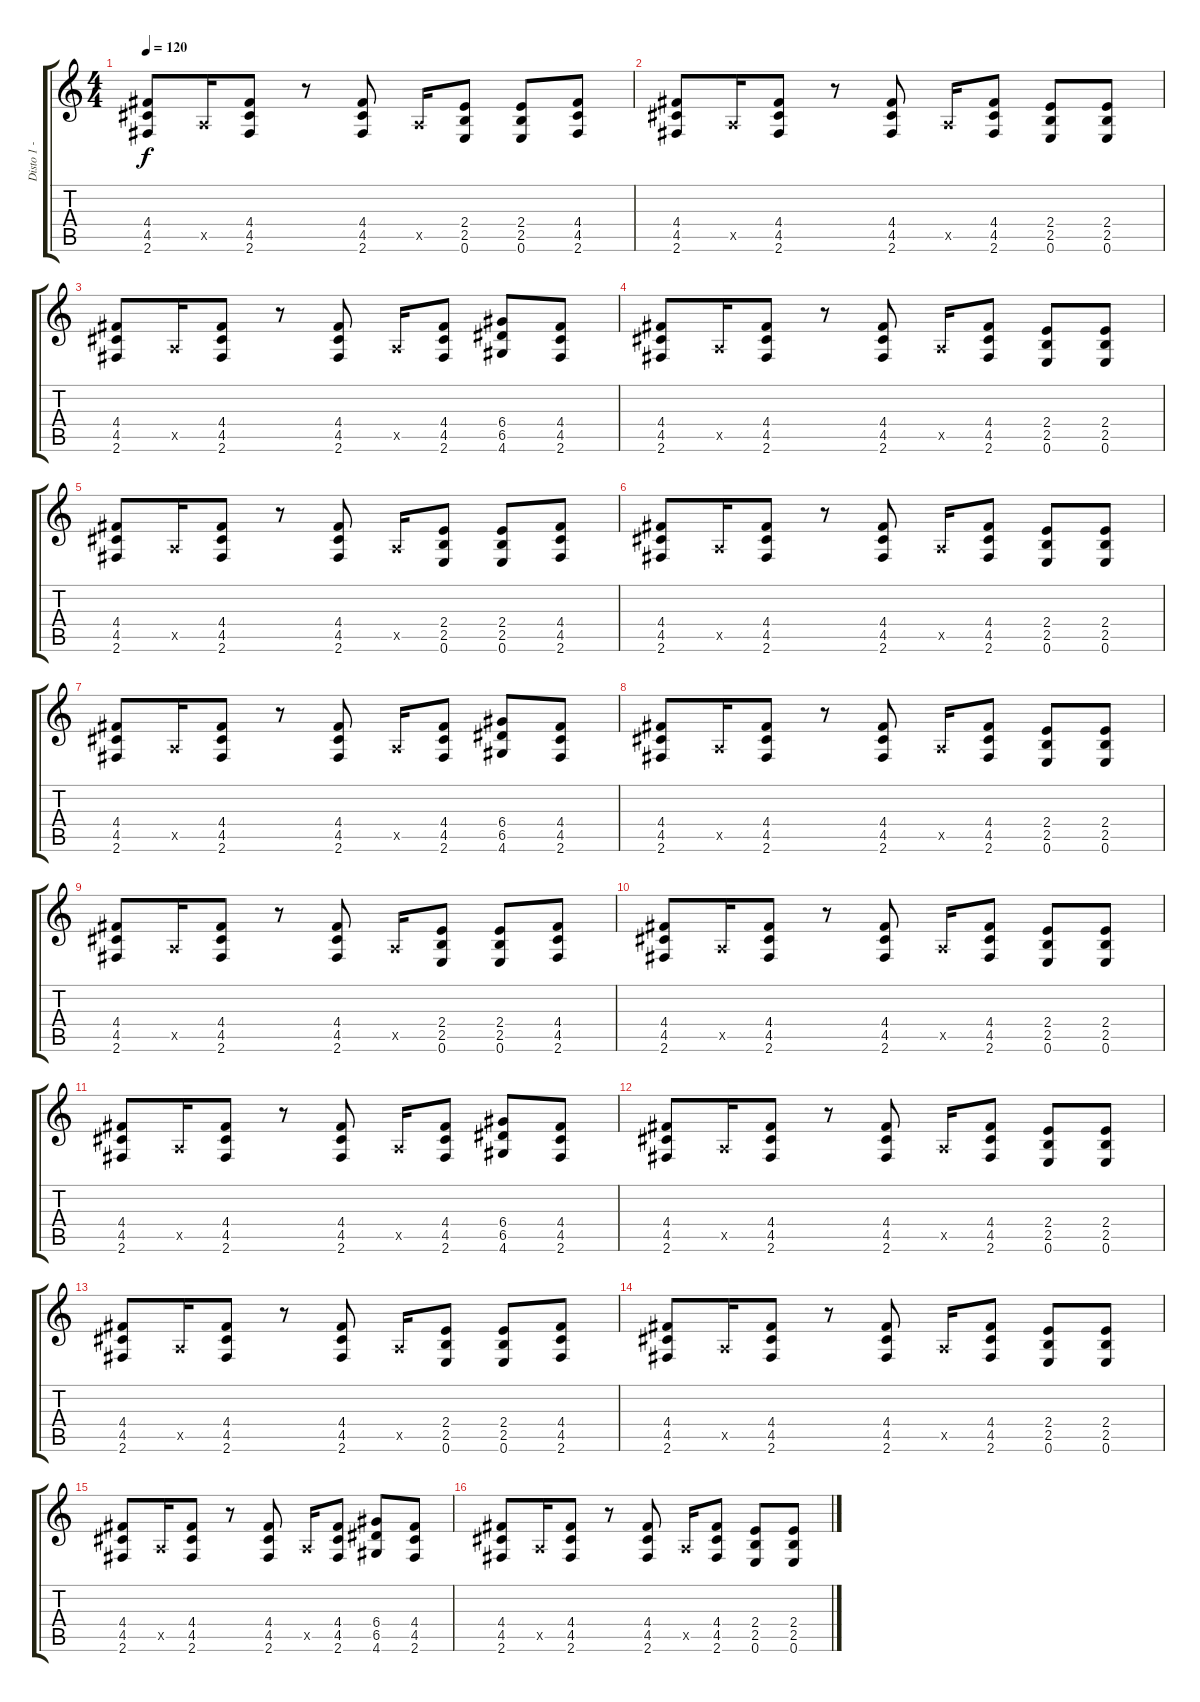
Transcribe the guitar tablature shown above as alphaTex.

\track ("Disto 1 - Right" "Disto 1 - ") {instrument distortionguitar}
\staff {score tabs}
\tuning (E4 B3 G3 D3 A2 E2) {hide}
\ts (4 4)
\tempo 120
\clef g2
\ks c
(4.4 4.5 2.6).8{dy f volume 10} 0.5{x}.16 (4.4 4.5 2.6).8 r.8 (4.4 4.5 2.6).8 0.5{x}.16 (2.4 2.5 0.6).8 (2.4 2.5 0.6).8 (4.4 4.5 2.6).8 |
(4.4 4.5 2.6).8 0.5{x}.16 (4.4 4.5 2.6).8 r.8 (4.4 4.5 2.6).8 0.5{x}.16 (4.4 4.5 2.6).8 (2.4 2.5 0.6).8 (2.4 2.5 0.6).8 |
(4.4 4.5 2.6).8 0.5{x}.16 (4.4 4.5 2.6).8 r.8 (4.4 4.5 2.6).8 0.5{x}.16 (4.4 4.5 2.6).8 (6.4 6.5 4.6).8 (4.4 4.5 2.6).8 |
(4.4 4.5 2.6).8 0.5{x}.16 (4.4 4.5 2.6).8 r.8 (4.4 4.5 2.6).8 0.5{x}.16 (4.4 4.5 2.6).8 (2.4 2.5 0.6).8 (2.4 2.5 0.6).8 |
(4.4 4.5 2.6).8{volume 8} 0.5{x}.16 (4.4 4.5 2.6).8 r.8 (4.4 4.5 2.6).8 0.5{x}.16 (2.4 2.5 0.6).8 (2.4 2.5 0.6).8 (4.4 4.5 2.6).8 |
(4.4 4.5 2.6).8 0.5{x}.16 (4.4 4.5 2.6).8 r.8 (4.4 4.5 2.6).8 0.5{x}.16 (4.4 4.5 2.6).8 (2.4 2.5 0.6).8 (2.4 2.5 0.6).8 |
(4.4 4.5 2.6).8 0.5{x}.16 (4.4 4.5 2.6).8 r.8 (4.4 4.5 2.6).8 0.5{x}.16 (4.4 4.5 2.6).8 (6.4 6.5 4.6).8 (4.4 4.5 2.6).8 |
(4.4 4.5 2.6).8 0.5{x}.16 (4.4 4.5 2.6).8 r.8 (4.4 4.5 2.6).8 0.5{x}.16 (4.4 4.5 2.6).8 (2.4 2.5 0.6).8 (2.4 2.5 0.6).8 |
(4.4 4.5 2.6).8{volume 6} 0.5{x}.16 (4.4 4.5 2.6).8 r.8 (4.4 4.5 2.6).8 0.5{x}.16 (2.4 2.5 0.6).8 (2.4 2.5 0.6).8 (4.4 4.5 2.6).8 |
(4.4 4.5 2.6).8 0.5{x}.16 (4.4 4.5 2.6).8 r.8 (4.4 4.5 2.6).8 0.5{x}.16 (4.4 4.5 2.6).8 (2.4 2.5 0.6).8 (2.4 2.5 0.6).8 |
(4.4 4.5 2.6).8 0.5{x}.16 (4.4 4.5 2.6).8 r.8 (4.4 4.5 2.6).8 0.5{x}.16 (4.4 4.5 2.6).8 (6.4 6.5 4.6).8 (4.4 4.5 2.6).8 |
(4.4 4.5 2.6).8 0.5{x}.16 (4.4 4.5 2.6).8 r.8 (4.4 4.5 2.6).8 0.5{x}.16 (4.4 4.5 2.6).8 (2.4 2.5 0.6).8 (2.4 2.5 0.6).8 |
(4.4 4.5 2.6).8{volume 4} 0.5{x}.16 (4.4 4.5 2.6).8 r.8 (4.4 4.5 2.6).8 0.5{x}.16 (2.4 2.5 0.6).8 (2.4 2.5 0.6).8 (4.4 4.5 2.6).8 |
(4.4 4.5 2.6).8 0.5{x}.16 (4.4 4.5 2.6).8 r.8 (4.4 4.5 2.6).8 0.5{x}.16 (4.4 4.5 2.6).8 (2.4 2.5 0.6).8 (2.4 2.5 0.6).8 |
(4.4 4.5 2.6).8 0.5{x}.16 (4.4 4.5 2.6).8 r.8 (4.4 4.5 2.6).8 0.5{x}.16 (4.4 4.5 2.6).8 (6.4 6.5 4.6).8 (4.4 4.5 2.6).8 |
(4.4 4.5 2.6).8 0.5{x}.16 (4.4 4.5 2.6).8 r.8 (4.4 4.5 2.6).8 0.5{x}.16 (4.4 4.5 2.6).8 (2.4 2.5 0.6).8 (2.4 2.5 0.6).8
